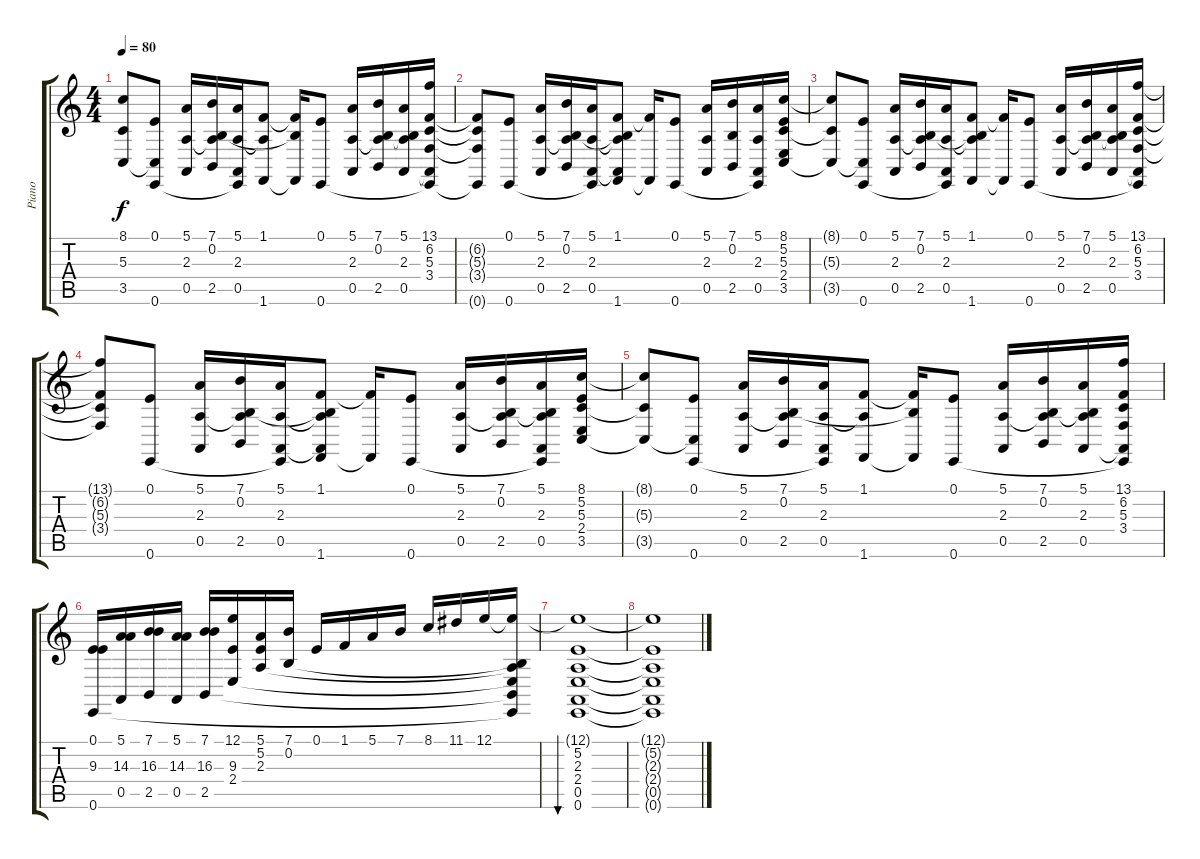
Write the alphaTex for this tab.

\track ("Piano" "Piano") {instrument acousticgrandpiano}
\staff {score tabs}
\tuning (E4 B3 G3 D3 A2 E2) {hide}
\ts (4 4)
\tempo 80
\clef g2
\ks c
(8.1{t} 5.3{t} 3.5{t}).8{dy f} (0.1 3.5{t} 0.6).8 (5.1 2.3 0.5).16 (7.1 0.2 2.3{t} 2.5).16 (5.1 2.3 0.5 0.6{t}).16 (1.1 2.3{t} 1.6).8 (1.1{t} 0.2{t} 1.6{t}).16 (0.1 0.6).8 (5.1 2.3 0.5).16 (7.1 0.2 2.3{t} 2.5).16 (5.1 0.2{t} 2.3 0.5).16 (13.1 6.2 5.3 3.4 0.5{t} 0.6{t}).16 |
(6.2{t} 5.3{t} 3.4{t} 0.6{t}).8 (0.1 0.6).8 (5.1 2.3 0.5).16 (7.1 0.2 2.3{t} 2.5).16 (5.1 2.3 0.5 0.6{t}).16 (1.1 0.2{t} 2.3{t} 0.5{t} 1.6).8 (1.1{t} 1.6{t}).16 (0.1 0.6).8 (5.1 2.3 0.5).16 (7.1 0.2 2.5).16 (5.1 2.3 0.5 0.6{t}).16 (8.1 5.2 5.3 2.4 3.5).16 |
(8.1{t} 5.3{t} 3.5{t}).8 (0.1 3.5{t} 0.6).8 (5.1 2.3 0.5).16 (7.1 0.2 2.3{t} 2.5).16 (5.1 2.3 0.5 0.6{t}).16 (1.1 0.2{t} 2.3{t} 1.6).8 (1.1{t} 1.6{t}).16 (0.1 0.6).8 (5.1 2.3 0.5).16 (7.1 0.2 2.3{t} 2.5).16 (5.1 0.2{t} 2.3 0.5).16 (13.1 6.2 5.3 3.4 0.5{t} 0.6{t}).16 |
(13.1{t} 6.2{t} 5.3{t} 3.4{t}).8 (0.1 0.6).8 (5.1 2.3 0.5).16 (7.1 0.2 2.3{t} 2.5).16 (5.1 2.3 0.5 0.6{t}).16 (1.1 0.2{t} 2.3{t} 0.5{t} 1.6).8 (1.1{t} 1.6{t}).16 (0.1 0.6).8 (5.1 2.3 0.5).16 (7.1 0.2 2.3{t} 2.5).16 (5.1 0.2{t} 2.3 0.5 0.6{t}).16 (8.1 5.2 5.3 2.4 3.5).16 |
(8.1{t} 5.3{t} 3.5{t}).8 (0.1 3.5{t} 0.6).8 (5.1 2.3 0.5).16 (7.1 0.2 2.3{t} 2.5).16 (5.1 2.3 0.5 0.6{t}).16 (1.1 2.3{t} 1.6).8 (1.1{t} 0.2{t} 1.6{t}).16 (0.1 0.6).8 (5.1 2.3 0.5).16 (7.1 0.2 2.3{t} 2.5).16 (5.1 0.2{t} 2.3 0.5).16 (13.1 6.2 5.3 3.4 0.5{t} 0.6{t}).16 |
(0.1 9.3 0.6).16 (5.1 14.3 0.5).16 (7.1 16.3 2.5).16 (5.1 14.3 0.5).16 (7.1 16.3 2.5).16 (12.1 9.3 2.4).16 (5.1 5.2 2.3).16 (7.1 0.2).16 0.1.16 1.1.16 5.1.16 7.1.16 8.1.16 11.1.16 12.1.16 (12.1{t} 0.2{t} 2.3{t} 2.4{t} 2.5{t} 0.6{t}).16 |
(12.1{t} 5.2 2.3 2.4 0.5 0.6).1{bu 480} |
(12.1{t} 5.2{t} 2.3{t} 2.4{t} 0.5{t} 0.6{t}).1
